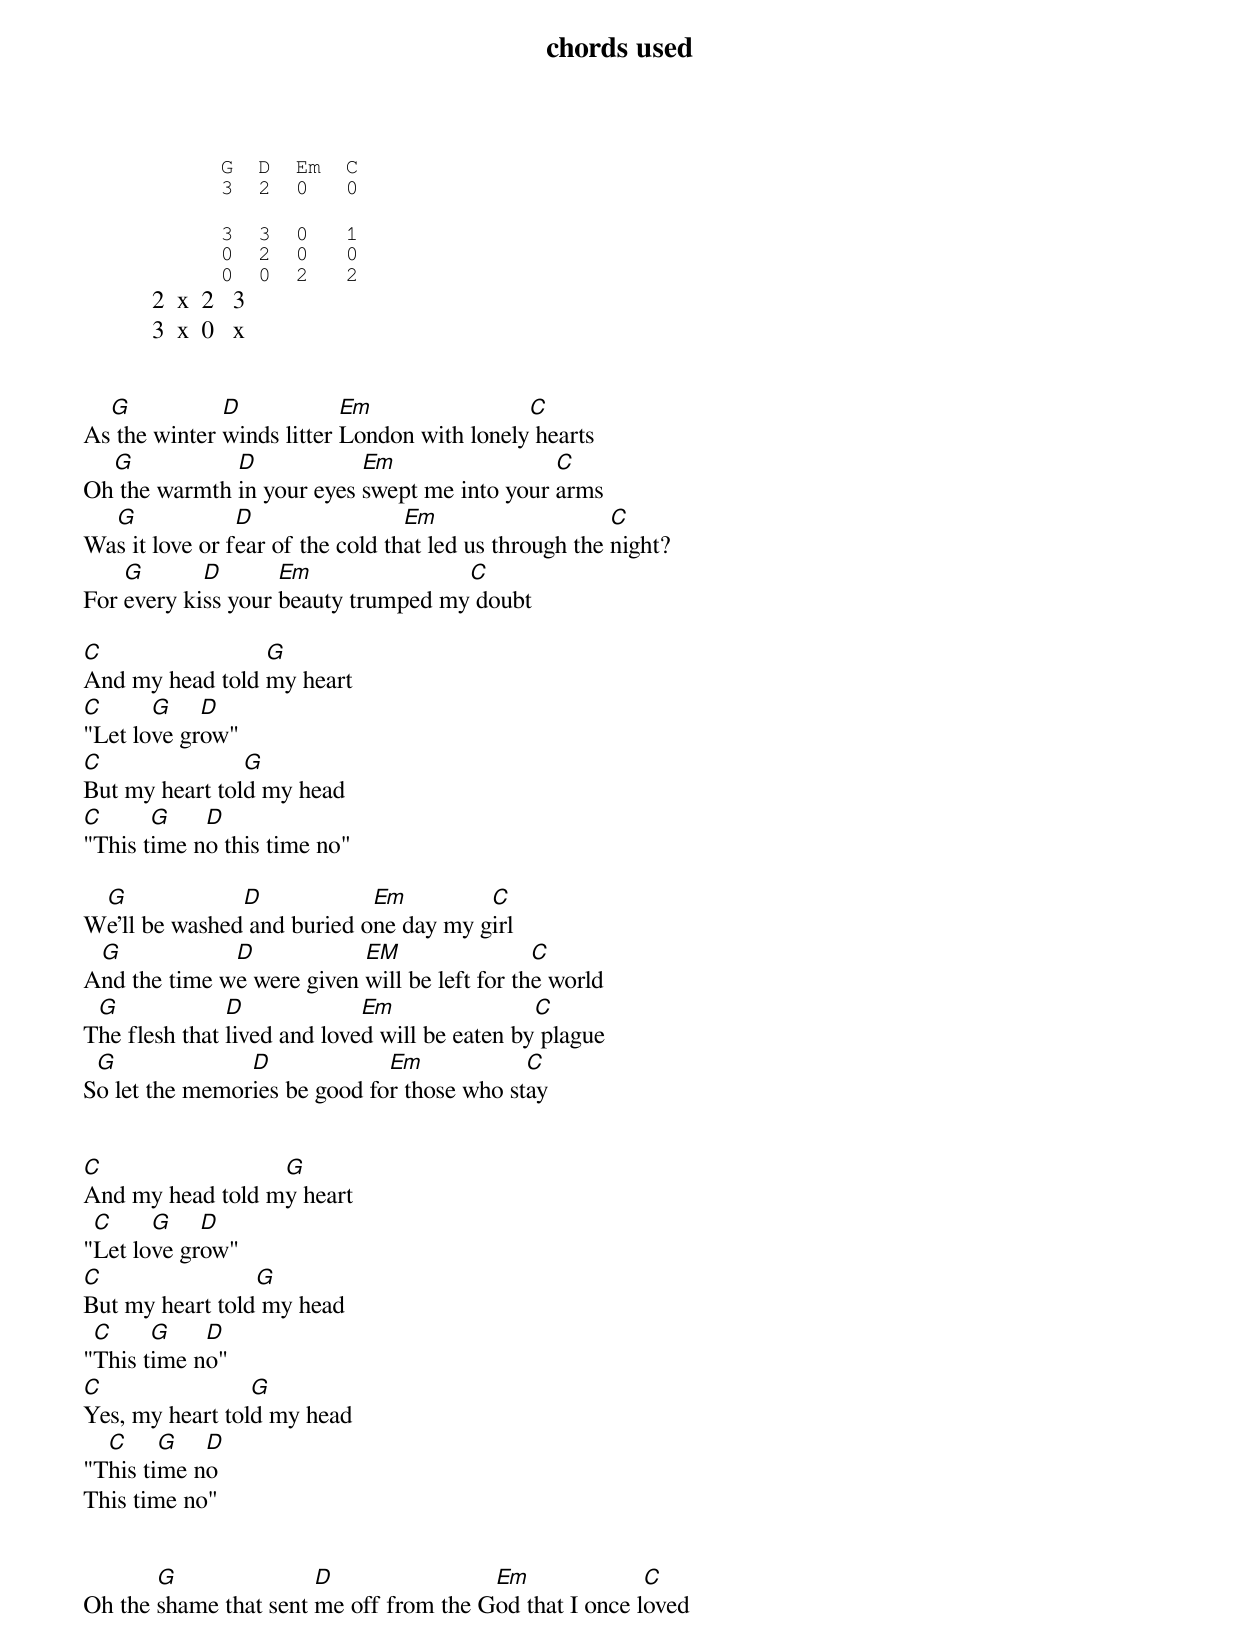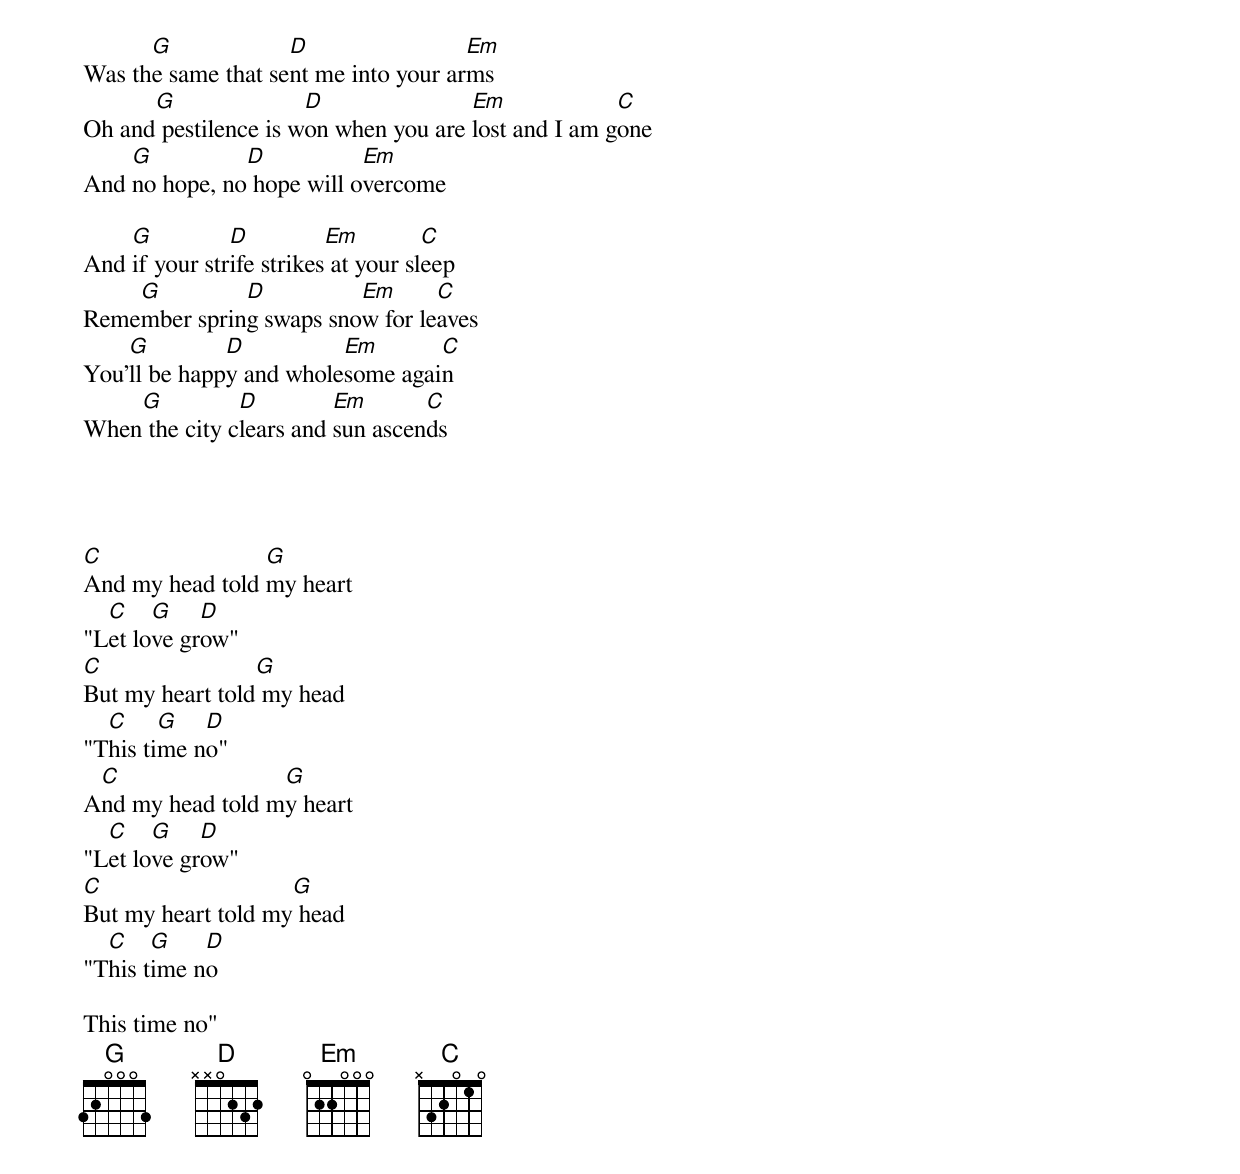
chords used
           G  D  Em  C
           3  2  0   0

           3  3  0   1
           0  2  0   0
           0  0  2   2
           2  x  2   3
           3  x  0   x


  G           D            Em                C
As the winter winds litter London with lonely hearts
  G           D            Em                 C
Oh the warmth in your eyes swept me into your arms
  G             D                 Em                    C
Was it love or fear of the cold that led us through the night?
    G       D       Em               C
For every kiss your beauty trumped my doubt

C                G
And my head told my heart
C      G    D
"Let love grow"
C               G
But my heart told my head
C      G    D
"This time no this time no"

 G             D            Em         C
We'll be washed and buried one day my girl
 G            D            EM                 C
And the time we were given will be left for the world
 G             D             Em                C
The flesh that lived and loved will be eaten by plague
 G              D             Em            C
So let the memories be good for those who stay


C                 G
And my head told my heart
 C     G    D
"Let love grow"
C                G
But my heart told my head
 C     G    D
"This time no"
C                G
Yes, my heart told my head
  C     G   D
"This time no
This time no"


       G               D                Em              C
Oh the shame that sent me off from the God that I once loved
      G             D                 Em
Was the same that sent me into your arms
      G               D               Em             C
Oh and pestilence is won when you are lost and I am gone
    G          D           Em
And no hope, no hope will overcome

    G          D          Em         C
And if your strife strikes at your sleep
    G         D          Em      C
Remember spring swaps snow for leaves
    G         D          Em       C
You'll be happy and wholesome again
    G          D         Em       C
When the city clears and sun ascends




C                G
And my head told my heart
  C    G    D
"Let love grow"
C                G
But my heart told my head
  C     G   D
"This time no"
 C                G
And my head told my heart
  C    G    D
"Let love grow"
C                   G
But my heart told my head
  C    G    D
"This time no

This time no"
